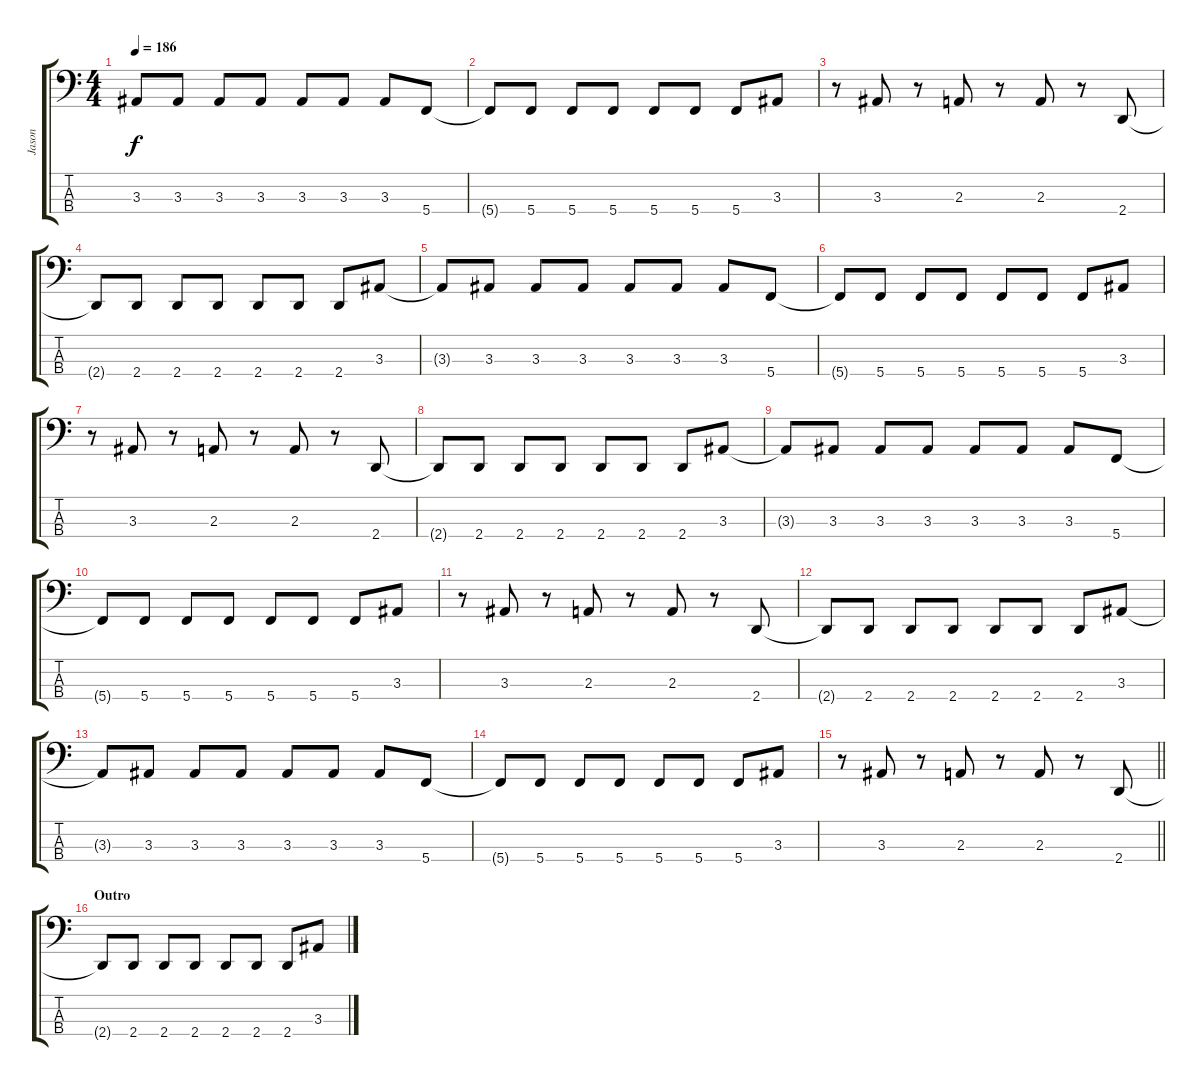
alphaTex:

\track ("Jason" "Jason") {instrument electricbasspick}
\staff {score tabs}
\tuning (F2 C2 G1 C1) {hide}
\ts (4 4)
\tempo 186
\clef f4
\ks c
3.3{t}.8{dy f} 3.3.8 3.3.8 3.3.8 3.3.8 3.3.8 3.3.8 5.4.8 |
5.4{t}.8 5.4.8 5.4.8 5.4.8 5.4.8 5.4.8 5.4.8 3.3.8 |
r.8 3.3.8 r.8 2.3.8 r.8 2.3.8 r.8 2.4.8 |
2.4{t}.8 2.4.8 2.4.8 2.4.8 2.4.8 2.4.8 2.4.8 3.3.8 |
3.3{t}.8 3.3.8 3.3.8 3.3.8 3.3.8 3.3.8 3.3.8 5.4.8 |
5.4{t}.8 5.4.8 5.4.8 5.4.8 5.4.8 5.4.8 5.4.8 3.3.8 |
r.8 3.3.8 r.8 2.3.8 r.8 2.3.8 r.8 2.4.8 |
2.4{t}.8 2.4.8 2.4.8 2.4.8 2.4.8 2.4.8 2.4.8 3.3.8 |
3.3{t}.8 3.3.8 3.3.8 3.3.8 3.3.8 3.3.8 3.3.8 5.4.8 |
5.4{t}.8 5.4.8 5.4.8 5.4.8 5.4.8 5.4.8 5.4.8 3.3.8 |
r.8 3.3.8 r.8 2.3.8 r.8 2.3.8 r.8 2.4.8 |
2.4{t}.8 2.4.8 2.4.8 2.4.8 2.4.8 2.4.8 2.4.8 3.3.8 |
3.3{t}.8 3.3.8 3.3.8 3.3.8 3.3.8 3.3.8 3.3.8 5.4.8 |
5.4{t}.8 5.4.8 5.4.8 5.4.8 5.4.8 5.4.8 5.4.8 3.3.8 |
\barLineRight lightlight
r.8 3.3.8 r.8 2.3.8 r.8 2.3.8 r.8 2.4.8 |
\section ("" "Outro")
2.4{t}.8 2.4.8 2.4.8 2.4.8 2.4.8 2.4.8 2.4.8 3.3.8
